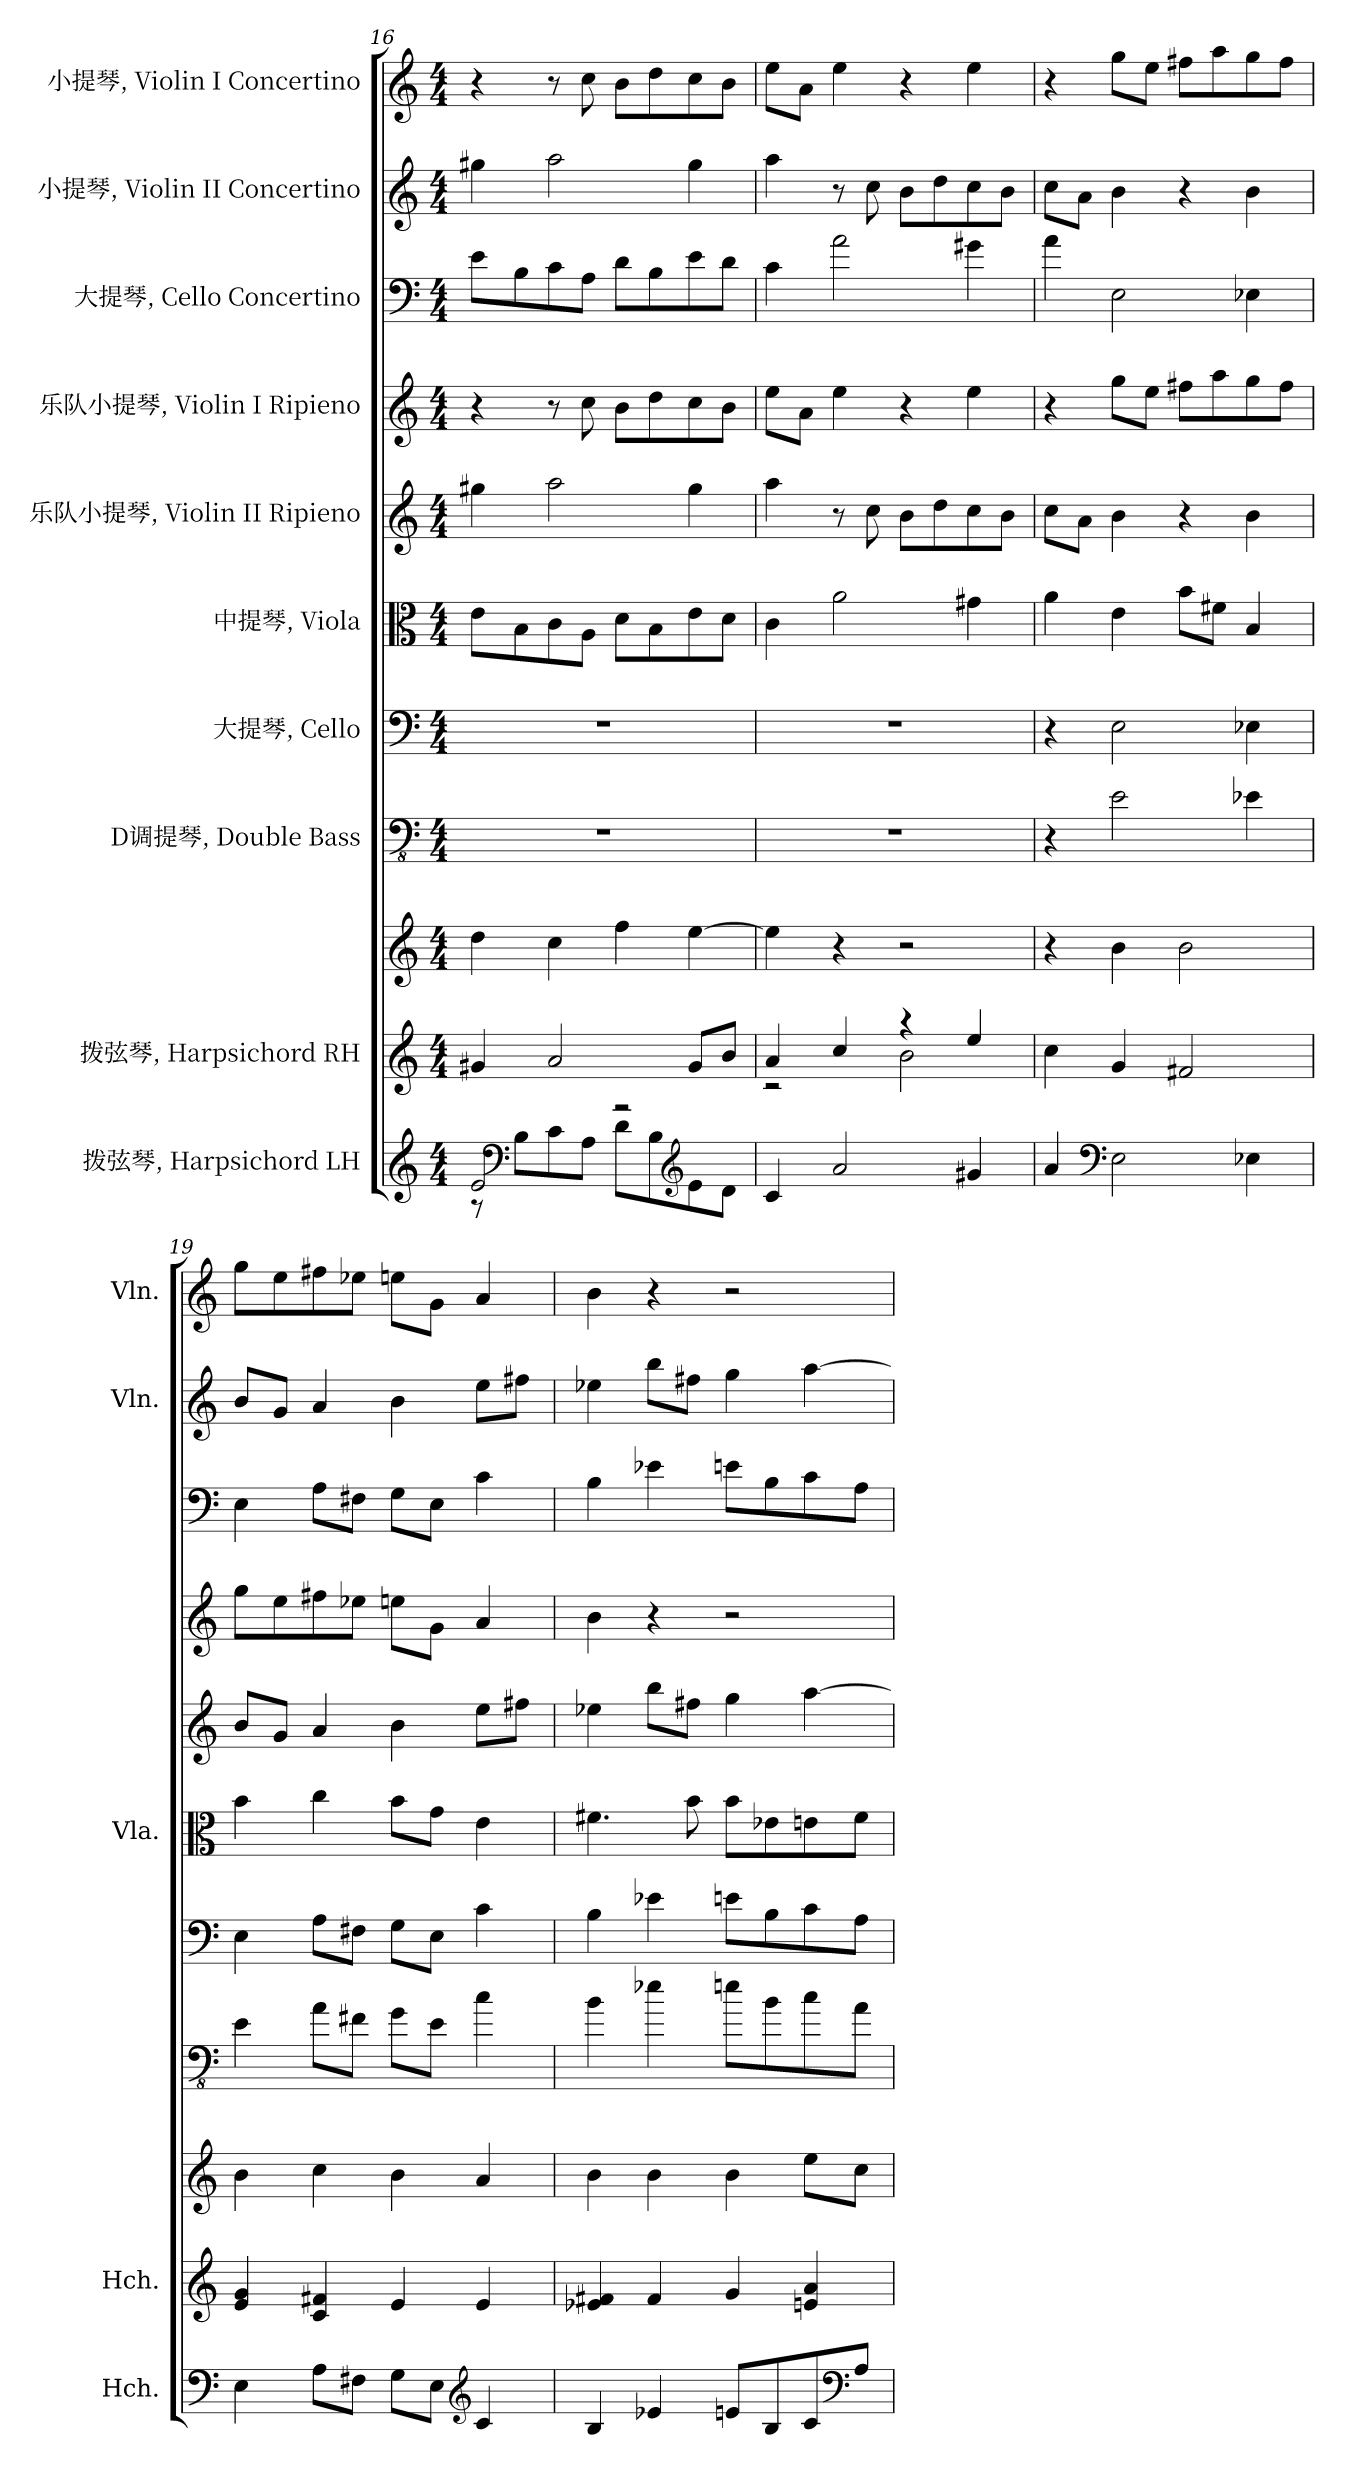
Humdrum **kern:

**kern	**kern	**kern	**kern	**kern	**kern	**kern	**kern	**kern	**kern	**kern
*part10	*part9	*part9	*part8	*part7	*part6	*part5	*part4	*part3	*part2	*part1
*staff11	*staff10	*staff9	*staff8	*staff7	*staff6	*staff5	*staff4	*staff3	*staff2	*staff1
*I"拨弦琴, Harpsichord LH	*I"拨弦琴, Harpsichord RH	*	*I"D调提琴, Double Bass	*I"大提琴, Cello	*I"中提琴, Viola	*I"乐队小提琴, Violin II Ripieno	*I"乐队小提琴, Violin I Ripieno	*I"大提琴, Cello Concertino	*I"小提琴, Violin II Concertino	*I"小提琴, Violin I Concertino
*I'Hch.	*I'Hch.	*	*	*	*I'Vla.	*	*	*	*I'Vln.	*I'Vln.
!!LO:PB:g=z
*clefG2	*clefG2	*clefG2	*clefFv4	*clefF4	*clefC3	*clefG2	*clefG2	*clefF4	*clefG2	*clefG2
*	*	*	*ITrd7c12	*	*	*	*	*	*	*
*k[]	*k[]	*k[]	*k[]	*k[]	*k[]	*k[]	*k[]	*k[]	*k[]	*k[]
*M4/4	*M4/4	*M4/4	*M4/4	*M4/4	*M4/4	*M4/4	*M4/4	*M4/4	*M4/4	*M4/4
=16	=16	=16	=16	=16	=16	=16	=16	=16	=16	=16
*^	*	*	*	*	*	*	*	*	*	*
2e/	8r	4g#X/	4dd\	1r	1r	8e\L	4gg#X\	4r	8e\L	4gg#X\	4r
*clefF4	*	*	*	*	*	*	*	*	*	*	*
.	8B\L	.	.	.	.	8B\	.	.	8B\	.	.
.	8c\	2a/	4cc\	.	.	8c\	2aa\	8r	8c\	2aa\	8r
.	8A\J	.	.	.	.	8A\J	.	8cc\	8A\J	.	8cc\
2r	8d\L	.	4ff\	.	.	8d\L	.	8b\L	8d\L	.	8b\L
.	8B\	.	.	.	.	8B\	.	8dd\	8B\	.	8dd\
*clefG2	*	*	*	*	*	*	*	*	*	*	*
.	8e\	8g#/L	[4ee\	.	.	8e\	4gg#\	8cc\	8e\	4gg#\	8cc\
.	8d\J	8b/J	.	.	.	8d\J	.	8b\J	8d\J	.	8b\J
*v	*v	*	*	*	*	*	*	*	*	*	*
=17	=17	=17	=17	=17	=17	=17	=17	=17	=17	=17
*	*^	*	*	*	*	*	*	*	*	*
4c/	4a/	2r	4ee\]	1r	1r	4c\	4aa\	8ee\L	4c\	4aa\	8ee\L
.	.	.	.	.	.	.	.	8a\J	.	.	8a\J
2a/	4cc/	.	4r	.	.	2a\	8r	4ee\	2a\	8r	4ee\
.	.	.	.	.	.	.	8cc\	.	.	8cc\	.
.	4r	2b\	2r	.	.	.	8b\L	4r	.	8b\L	4r
.	.	.	.	.	.	.	8dd\	.	.	8dd\	.
4g#X/	4ee/	.	.	.	.	4g#X\	8cc\	4ee\	4g#X\	8cc\	4ee\
.	.	.	.	.	.	.	8b\J	.	.	8b\J	.
*	*v	*v	*	*	*	*	*	*	*	*	*
=18	=18	=18	=18	=18	=18	=18	=18	=18	=18	=18
4a/	4cc\	4r	4r	4r	4a\	8cc\L	4r	4a\	8cc\L	4r
.	.	.	.	.	.	8a\J	.	.	8a\J	.
*clefF4	*	*	*	*	*	*	*	*	*	*
2E\	4g/	4b\	2EE\	2E\	4e\	4b\	8gg\L	2E\	4b\	8gg\L
.	.	.	.	.	.	.	8ee\J	.	.	8ee\J
.	2f#X/	2b\	.	.	8b\L	4r	8ff#X\L	.	4r	8ff#X\L
.	.	.	.	.	8f#X\J	.	8aa\	.	.	8aa\
4E-X\	.	.	4EE-X\	4E-X\	4B/	4b\	8gg\	4E-X\	4b\	8gg\
.	.	.	.	.	.	.	8ff#\J	.	.	8ff#\J
!!LO:PB:g=z
=19	=19	=19	=19	=19	=19	=19	=19	=19	=19	=19
4E\	4e/ 4g/	4b\	4EE\	4E\	4b\	8b/L	8gg\L	4E\	8b/L	8gg\L
.	.	.	.	.	.	8g/J	8ee\	.	8g/J	8ee\
8A\L	4c/ 4f#X/	4cc\	8AA\L	8A\L	4cc\	4a/	8ff#X\	8A\L	4a/	8ff#X\
8F#X\J	.	.	8FF#X\J	8F#X\J	.	.	8ee-X\J	8F#X\J	.	8ee-X\J
8G\L	4e/	4b\	8GG\L	8G\L	8b\L	4b\	8een\L	8G\L	4b\	8een\L
8E\J	.	.	8EE\J	8E\J	8g\J	.	8g\J	8E\J	.	8g\J
*clefG2	*	*	*	*	*	*	*	*	*	*
4c/	4e/	4a/	4C\	4c\	4e\	8ee\L	4a/	4c\	8ee\L	4a/
.	.	.	.	.	.	8ff#X\J	.	.	8ff#X\J	.
=20	=20	=20	=20	=20	=20	=20	=20	=20	=20	=20
4B/	4e-X/ 4f#X/	4b\	4BB\	4B\	4.f#X\	4ee-X\	4b\	4B\	4ee-X\	4b\
4e-X/	4f#/	4b\	4E-X\	4e-X\	.	8bb\L	4r	4e-X\	8bb\L	4r
.	.	.	.	.	8b\	8ff#X\J	.	.	8ff#X\J	.
8en/L	4g/	4b\	8En\L	8en\L	8b\L	4gg\	2r	8en\L	4gg\	2r
8B/	.	.	8BB\	8B\	8e-X\	.	.	8B\	.	.
8c/	4en/ 4a/	8ee\L	8C\	8c\	8en\	[4aa\	.	8c\	[4aa\	.
*clefF4	*	*	*	*	*	*	*	*	*	*
8A/J	.	8cc\J	8AA\J	8A\J	8f#\J	.	.	8A\J	.	.
=	=	=	=	=	=	=	=	=	=	=
*-	*-	*-	*-	*-	*-	*-	*-	*-	*-	*-
